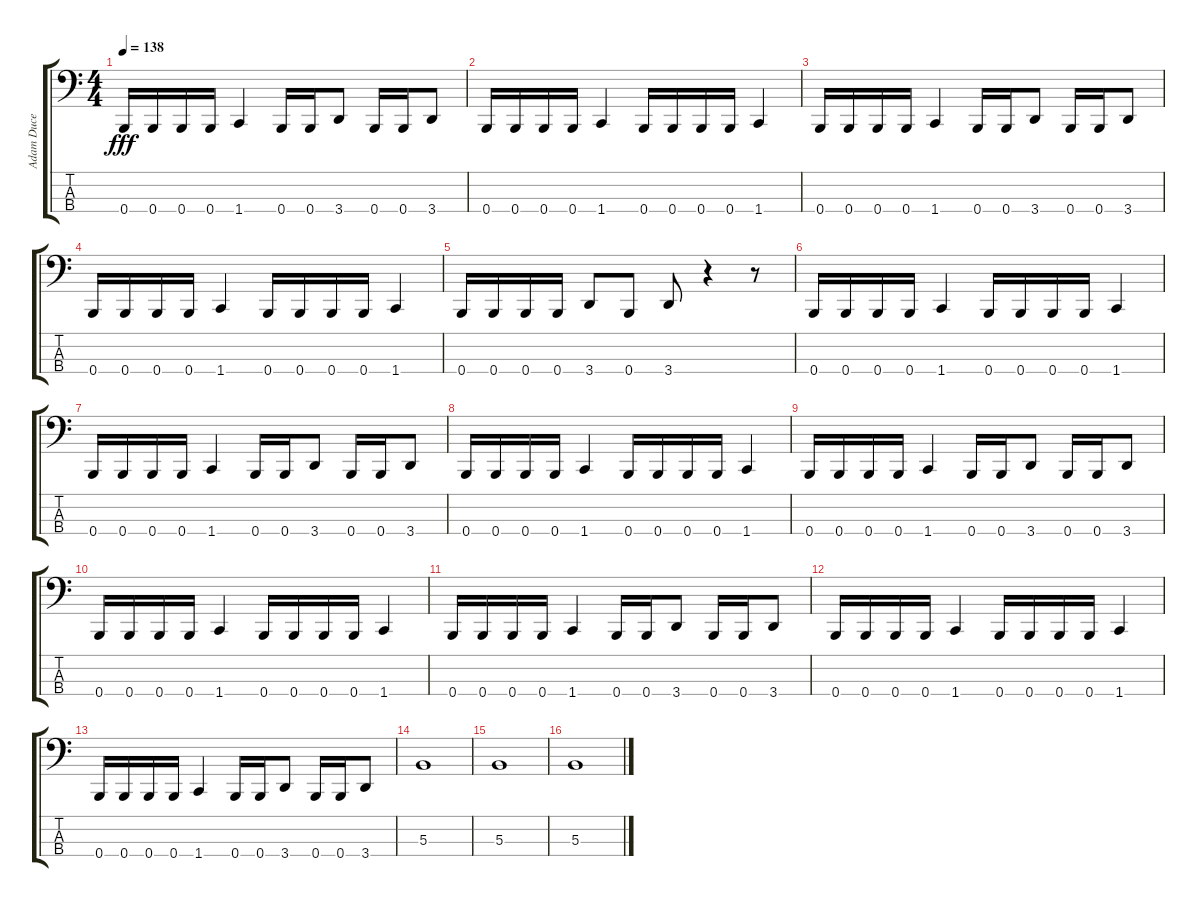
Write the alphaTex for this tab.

\track ("Adam Duce" "Adam Duce") {instrument electricbasspick}
\staff {score tabs}
\tuning (E2 B1 Gb1 B0) {hide}
\ts (4 4)
\tempo 138
\clef f4
\ks c
0.4.16{dy fff} 0.4.16 0.4.16 0.4.16 1.4.4 0.4.16 0.4.16 3.4.8 0.4.16 0.4.16 3.4.8 |
0.4.16 0.4.16 0.4.16 0.4.16 1.4.4 0.4.16 0.4.16 0.4.16 0.4.16 1.4.4 |
0.4.16 0.4.16 0.4.16 0.4.16 1.4.4 0.4.16 0.4.16 3.4.8 0.4.16 0.4.16 3.4.8 |
0.4.16 0.4.16 0.4.16 0.4.16 1.4.4 0.4.16 0.4.16 0.4.16 0.4.16 1.4.4 |
0.4.16 0.4.16 0.4.16 0.4.16 3.4.8 0.4.8 3.4.8 r.4 r.8 |
0.4.16 0.4.16 0.4.16 0.4.16 1.4.4 0.4.16 0.4.16 0.4.16 0.4.16 1.4.4 |
0.4.16 0.4.16 0.4.16 0.4.16 1.4.4 0.4.16 0.4.16 3.4.8 0.4.16 0.4.16 3.4.8 |
0.4.16 0.4.16 0.4.16 0.4.16 1.4.4 0.4.16 0.4.16 0.4.16 0.4.16 1.4.4 |
0.4.16 0.4.16 0.4.16 0.4.16 1.4.4 0.4.16 0.4.16 3.4.8 0.4.16 0.4.16 3.4.8 |
0.4.16 0.4.16 0.4.16 0.4.16 1.4.4 0.4.16 0.4.16 0.4.16 0.4.16 1.4.4 |
0.4.16 0.4.16 0.4.16 0.4.16 1.4.4 0.4.16 0.4.16 3.4.8 0.4.16 0.4.16 3.4.8 |
0.4.16 0.4.16 0.4.16 0.4.16 1.4.4 0.4.16 0.4.16 0.4.16 0.4.16 1.4.4 |
0.4.16 0.4.16 0.4.16 0.4.16 1.4.4 0.4.16 0.4.16 3.4.8 0.4.16 0.4.16 3.4.8 |
5.3.1 |
5.3.1 |
5.3.1
